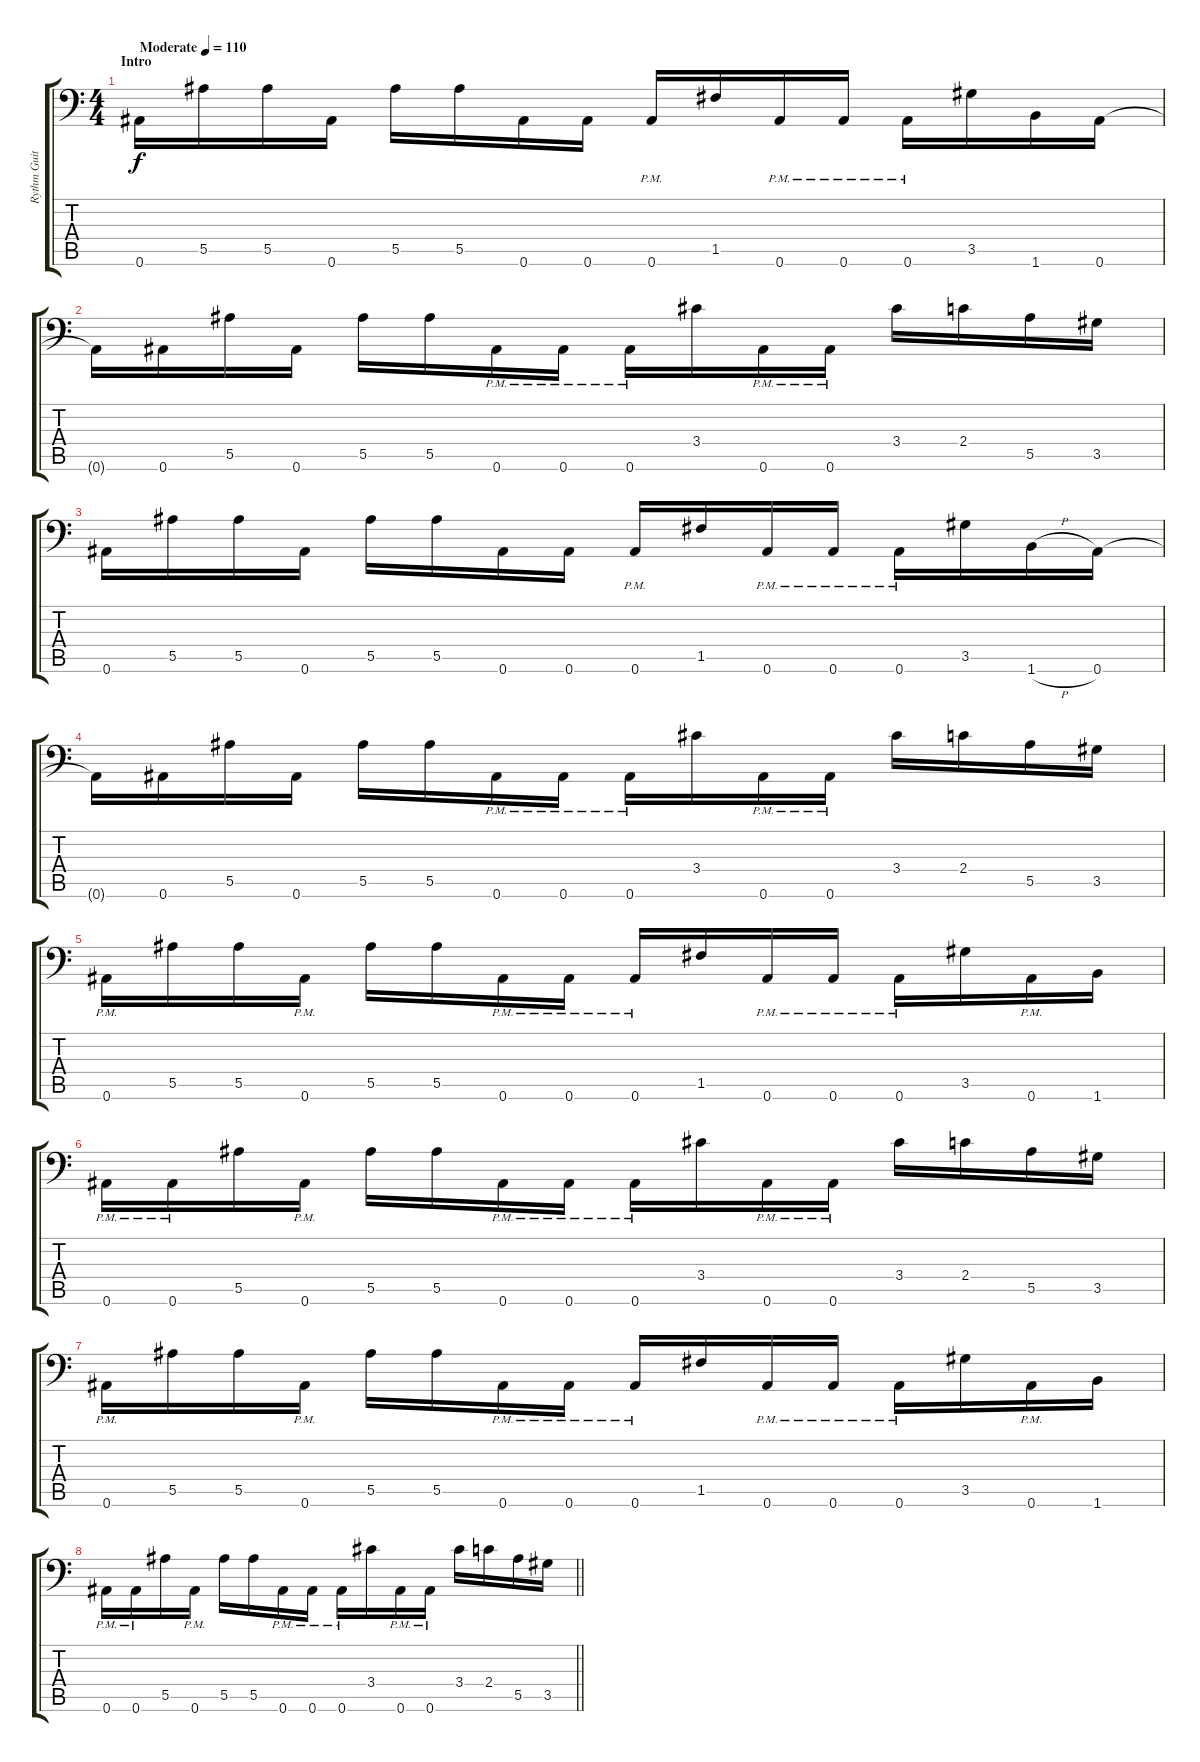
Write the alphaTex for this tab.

\track ("Rythm Guitar 2" "Rythm Guit") {instrument distortionguitar}
\staff {score tabs}
\tuning (C4 G3 Eb3 Bb2 F2 Bb1) {hide}
\ts (4 4)
\section ("" "Intro")
\tempo (110 "Moderate")
\clef f4
\ks c
0.6.16{dy f instrument distortionguitar} 5.5.16 5.5.16 0.6.16 5.5.16 5.5.16 0.6.16 0.6.16 0.6{pm}.16 1.5.16 0.6{pm}.16 0.6{pm}.16 0.6{pm}.16 3.5.16 1.6.16 0.6.16 |
0.6{t}.16 0.6.16 5.5.16 0.6.16 5.5.16 5.5.16 0.6{pm}.16 0.6{pm}.16 0.6{pm}.16 3.4.16 0.6{pm}.16 0.6{pm}.16 3.4.16 2.4.16 5.5.16 3.5.16 |
0.6.16 5.5.16 5.5.16 0.6.16 5.5.16 5.5.16 0.6.16 0.6.16 0.6{pm}.16 1.5.16 0.6{pm}.16 0.6{pm}.16 0.6{pm}.16 3.5.16 1.6{h}.16 0.6.16 |
0.6{t}.16 0.6.16 5.5.16 0.6.16 5.5.16 5.5.16 0.6{pm}.16 0.6{pm}.16 0.6{pm}.16 3.4.16 0.6{pm}.16 0.6{pm}.16 3.4.16 2.4.16 5.5.16 3.5.16 |
0.6{pm}.16 5.5.16 5.5.16 0.6{pm}.16 5.5.16 5.5.16 0.6{pm}.16 0.6{pm}.16 0.6{pm}.16 1.5.16 0.6{pm}.16 0.6{pm}.16 0.6{pm}.16 3.5.16 0.6{pm}.16 1.6.16 |
0.6{pm}.16 0.6{pm}.16 5.5.16 0.6{pm}.16 5.5.16 5.5.16 0.6{pm}.16 0.6{pm}.16 0.6{pm}.16 3.4.16 0.6{pm}.16 0.6{pm}.16 3.4.16 2.4.16 5.5.16 3.5.16 |
0.6{pm}.16 5.5.16 5.5.16 0.6{pm}.16 5.5.16 5.5.16 0.6{pm}.16 0.6{pm}.16 0.6{pm}.16 1.5.16 0.6{pm}.16 0.6{pm}.16 0.6{pm}.16 3.5.16 0.6{pm}.16 1.6.16 |
\barLineRight lightlight
0.6{pm}.16 0.6{pm}.16 5.5.16 0.6{pm}.16 5.5.16 5.5.16 0.6{pm}.16 0.6{pm}.16 0.6{pm}.16 3.4.16 0.6{pm}.16 0.6{pm}.16 3.4.16 2.4.16 5.5.16 3.5.16
